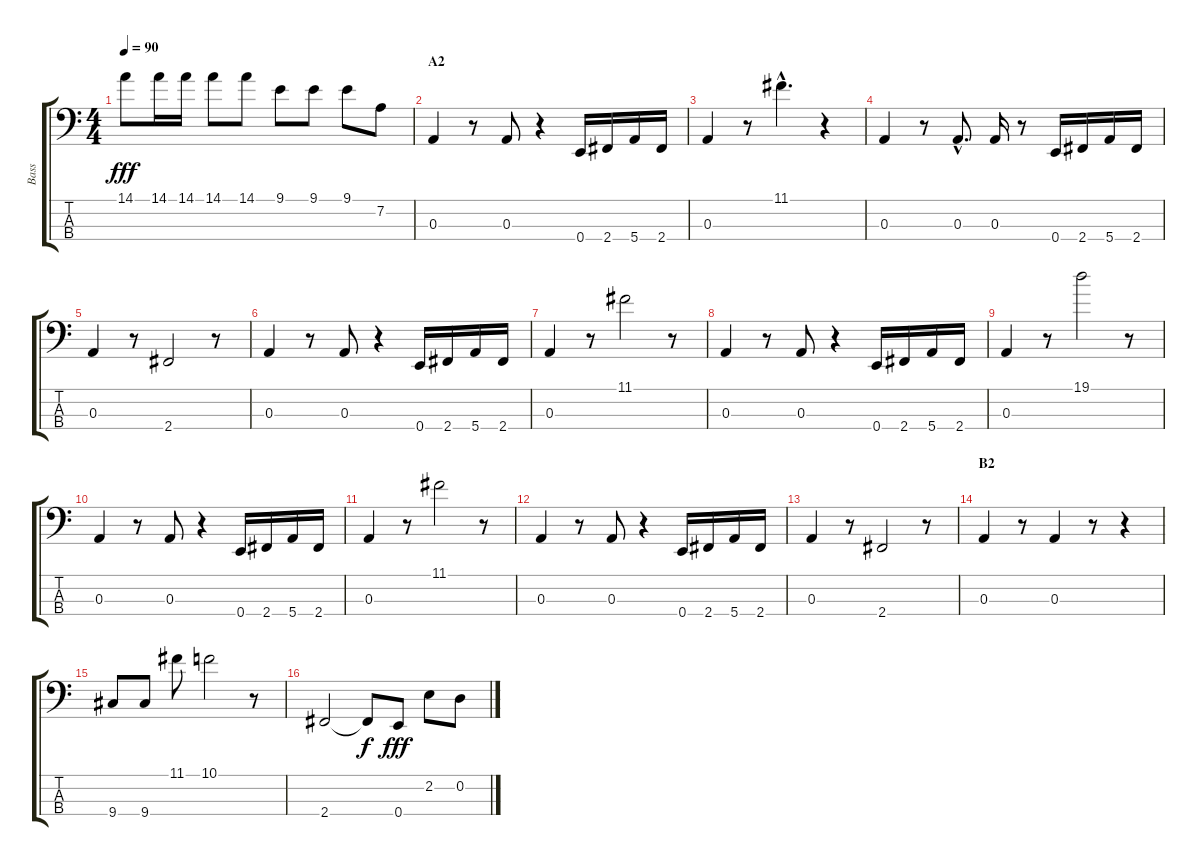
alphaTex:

\track ("Bass" "Bass") {instrument electricbassfinger}
\staff {score tabs}
\tuning (G2 D2 A1 E1) {hide}
\ts (4 4)
\tempo 90
\clef f4
\ks c
14.1.8{dy fff} 14.1.16 14.1.16 14.1.8 14.1.8 9.1.8 9.1.8 9.1.8 7.2.8 |
\section ("" "A2")
0.3.4 r.8 0.3.8 r.4 0.4.16 2.4.16 5.4.16 2.4.16 |
0.3.4 r.8 11.1{hac}.4{d} r.4 |
0.3.4 r.8 0.3{hac}.8{d} 0.3.16 r.8 0.4.16 2.4.16 5.4.16 2.4.16 |
0.3.4 r.8 2.4.2 r.8 |
0.3.4 r.8 0.3.8 r.4 0.4.16 2.4.16 5.4.16 2.4.16 |
0.3.4 r.8 11.1.2 r.8 |
0.3.4 r.8 0.3.8 r.4 0.4.16 2.4.16 5.4.16 2.4.16 |
0.3.4 r.8 19.1.2 r.8 |
0.3.4 r.8 0.3.8 r.4 0.4.16 2.4.16 5.4.16 2.4.16 |
0.3.4 r.8 11.1.2 r.8 |
0.3.4 r.8 0.3.8 r.4 0.4.16 2.4.16 5.4.16 2.4.16 |
0.3.4 r.8 2.4.2 r.8 |
\section ("" "B2")
0.3.4 r.8 0.3.4 r.8 r.4 |
9.4.8 9.4.8 11.1.8 10.1.2 r.8 |
2.4.2 2.4{t}.8{dy f} 0.4.8{dy fff} 2.2.8 0.2.8
